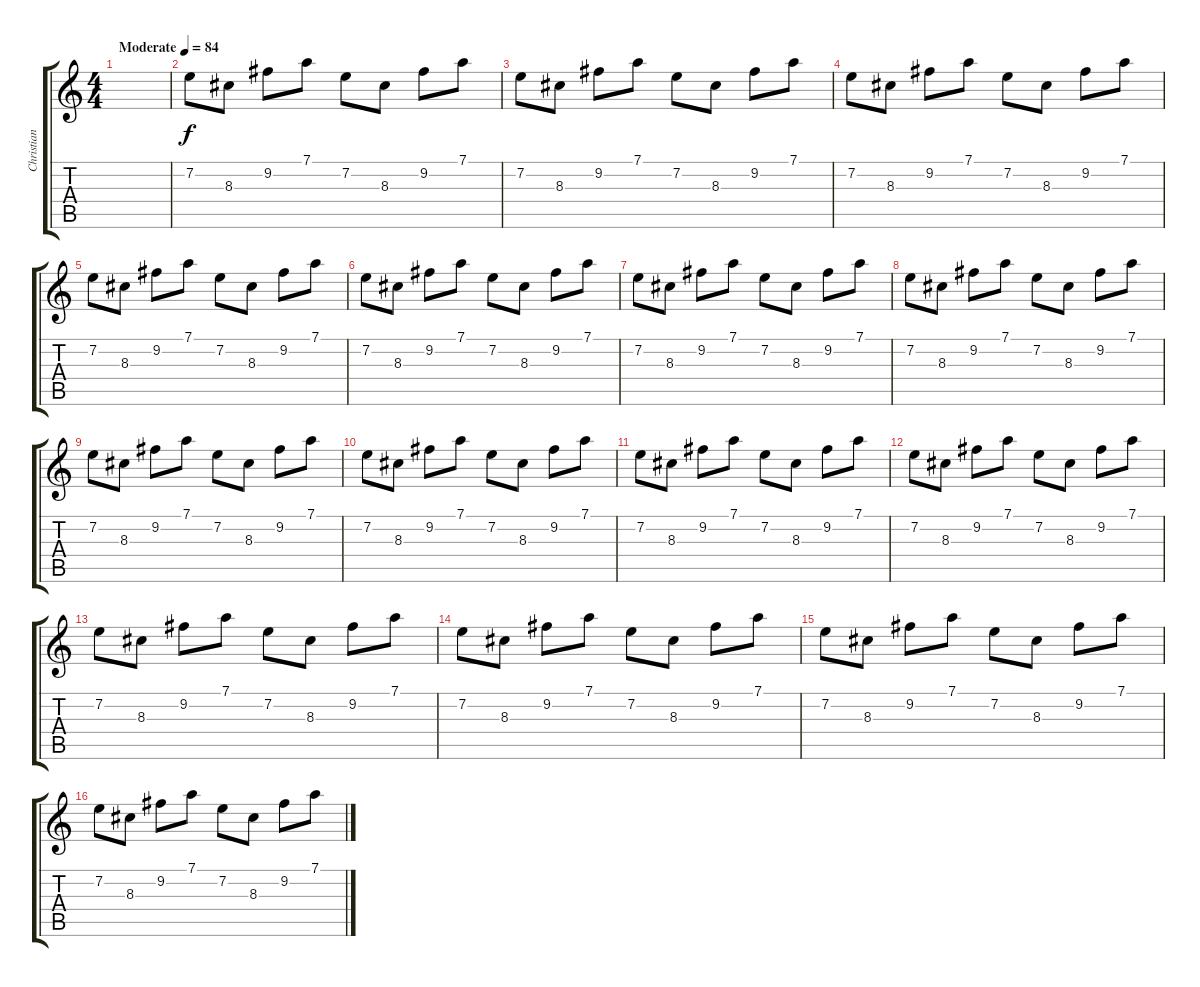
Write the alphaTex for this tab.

\track ("Christian" "Christian") {instrument acousticguitarsteel}
\staff {score tabs}
\tuning (D4 A3 F3 C3 G2 D2) {hide}
\ts (4 4)
\tempo (84 "Moderate")
\clef g2
\ks c
|
7.2.8 8.3.8 9.2.8 7.1.8 7.2.8 8.3.8 9.2.8 7.1.8 |
7.2.8 8.3.8 9.2.8 7.1.8 7.2.8 8.3.8 9.2.8 7.1.8 |
7.2.8 8.3.8 9.2.8 7.1.8 7.2.8 8.3.8 9.2.8 7.1.8 |
7.2.8 8.3.8 9.2.8 7.1.8 7.2.8 8.3.8 9.2.8 7.1.8 |
7.2.8 8.3.8 9.2.8 7.1.8 7.2.8 8.3.8 9.2.8 7.1.8 |
7.2.8 8.3.8 9.2.8 7.1.8 7.2.8 8.3.8 9.2.8 7.1.8 |
7.2.8 8.3.8 9.2.8 7.1.8 7.2.8 8.3.8 9.2.8 7.1.8 |
7.2.8 8.3.8 9.2.8 7.1.8 7.2.8 8.3.8 9.2.8 7.1.8 |
7.2.8 8.3.8 9.2.8 7.1.8 7.2.8 8.3.8 9.2.8 7.1.8 |
7.2.8 8.3.8 9.2.8 7.1.8 7.2.8 8.3.8 9.2.8 7.1.8 |
7.2.8 8.3.8 9.2.8 7.1.8 7.2.8 8.3.8 9.2.8 7.1.8 |
7.2.8 8.3.8 9.2.8 7.1.8 7.2.8 8.3.8 9.2.8 7.1.8 |
7.2.8 8.3.8 9.2.8 7.1.8 7.2.8 8.3.8 9.2.8 7.1.8 |
7.2.8 8.3.8 9.2.8 7.1.8 7.2.8 8.3.8 9.2.8 7.1.8 |
7.2.8 8.3.8 9.2.8 7.1.8 7.2.8 8.3.8 9.2.8 7.1.8
